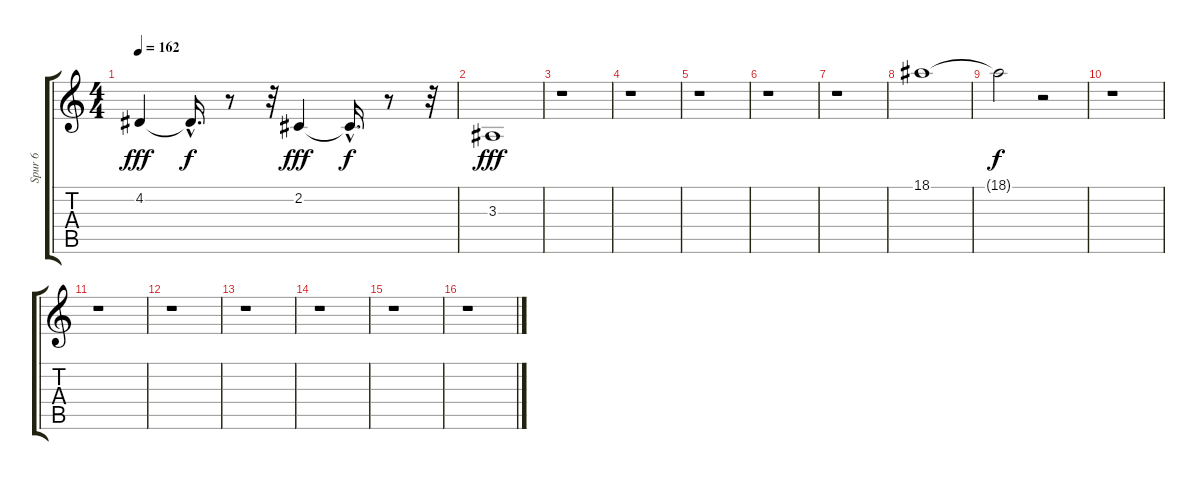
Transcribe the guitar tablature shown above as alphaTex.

\track ("Spur 6" "Spur 6") {instrument pad2warm}
\staff {score tabs}
\tuning (E4 B3 G3 D3 A2 E2) {hide}
\ts (4 4)
\tempo 162
\clef g2
\ks c
4.2.4{dy fff} 4.2{hac t}.16{d dy f} r.8 r.32 2.2.4{dy fff} 2.2{hac t}.16{d dy f} r.8 r.32 |
3.3.1{dy fff} |
r.1 |
r.1 |
r.1 |
r.1 |
r.1 |
18.1.1 |
18.1{t}.2{dy f} r.2 |
r.1 |
r.1 |
r.1 |
r.1 |
r.1 |
r.1 |
r.1
